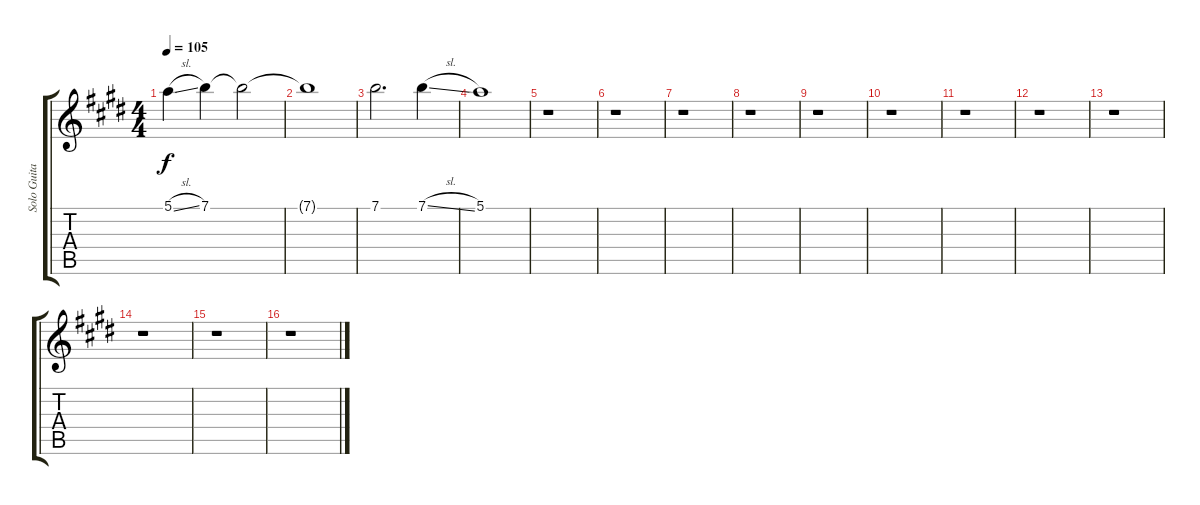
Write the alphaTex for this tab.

\track ("Solo Guitar" "Solo Guita") {instrument distortionguitar}
\staff {score tabs}
\tuning (E4 B3 G3 D3 A2 E2) {hide}
\ts (4 4)
\tempo 105
\clef g2
\ks e
5.1{sl}.4{dy f} 7.1.4 7.1{t}.2 |
\ks c#minor
7.1{t}.1 |
7.1.2{d} 7.1{sl}.4 |
5.1.1 |
\ks e
r.1 |
\ks c#minor
r.1 |
r.1 |
r.1 |
\ks e
r.1 |
\ks c#minor
r.1 |
r.1 |
r.1 |
\ks e
r.1 |
\ks c#minor
r.1 |
r.1 |
r.1
